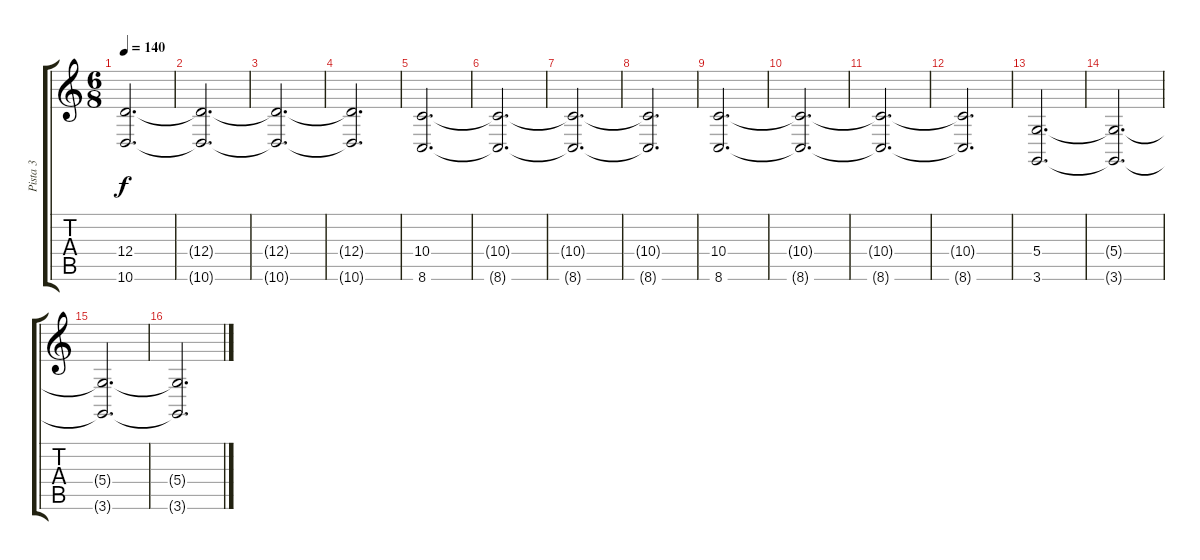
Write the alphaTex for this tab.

\track ("Pista 3" "Pista 3") {instrument stringensemble1}
\staff {score tabs}
\tuning (E4 B3 G3 D3 A2 E2) {hide}
\ts (6 8)
\tempo 140
\clef g2
\ks c
(12.4 10.6).2{d dy f volume 8} |
(12.4{t} 10.6{t}).2{d} |
(12.4{t} 10.6{t}).2{d} |
(12.4{t} 10.6{t}).2{d} |
(10.4 8.6).2{d volume 8} |
(10.4{t} 8.6{t}).2{d} |
(10.4{t} 8.6{t}).2{d} |
(10.4{t} 8.6{t}).2{d} |
(10.4 8.6).2{d volume 8} |
(10.4{t} 8.6{t}).2{d} |
(10.4{t} 8.6{t}).2{d} |
(10.4{t} 8.6{t}).2{d} |
(5.4 3.6).2{d volume 8} |
(5.4{t} 3.6{t}).2{d} |
(5.4{t} 3.6{t}).2{d} |
(5.4{t} 3.6{t}).2{d}
